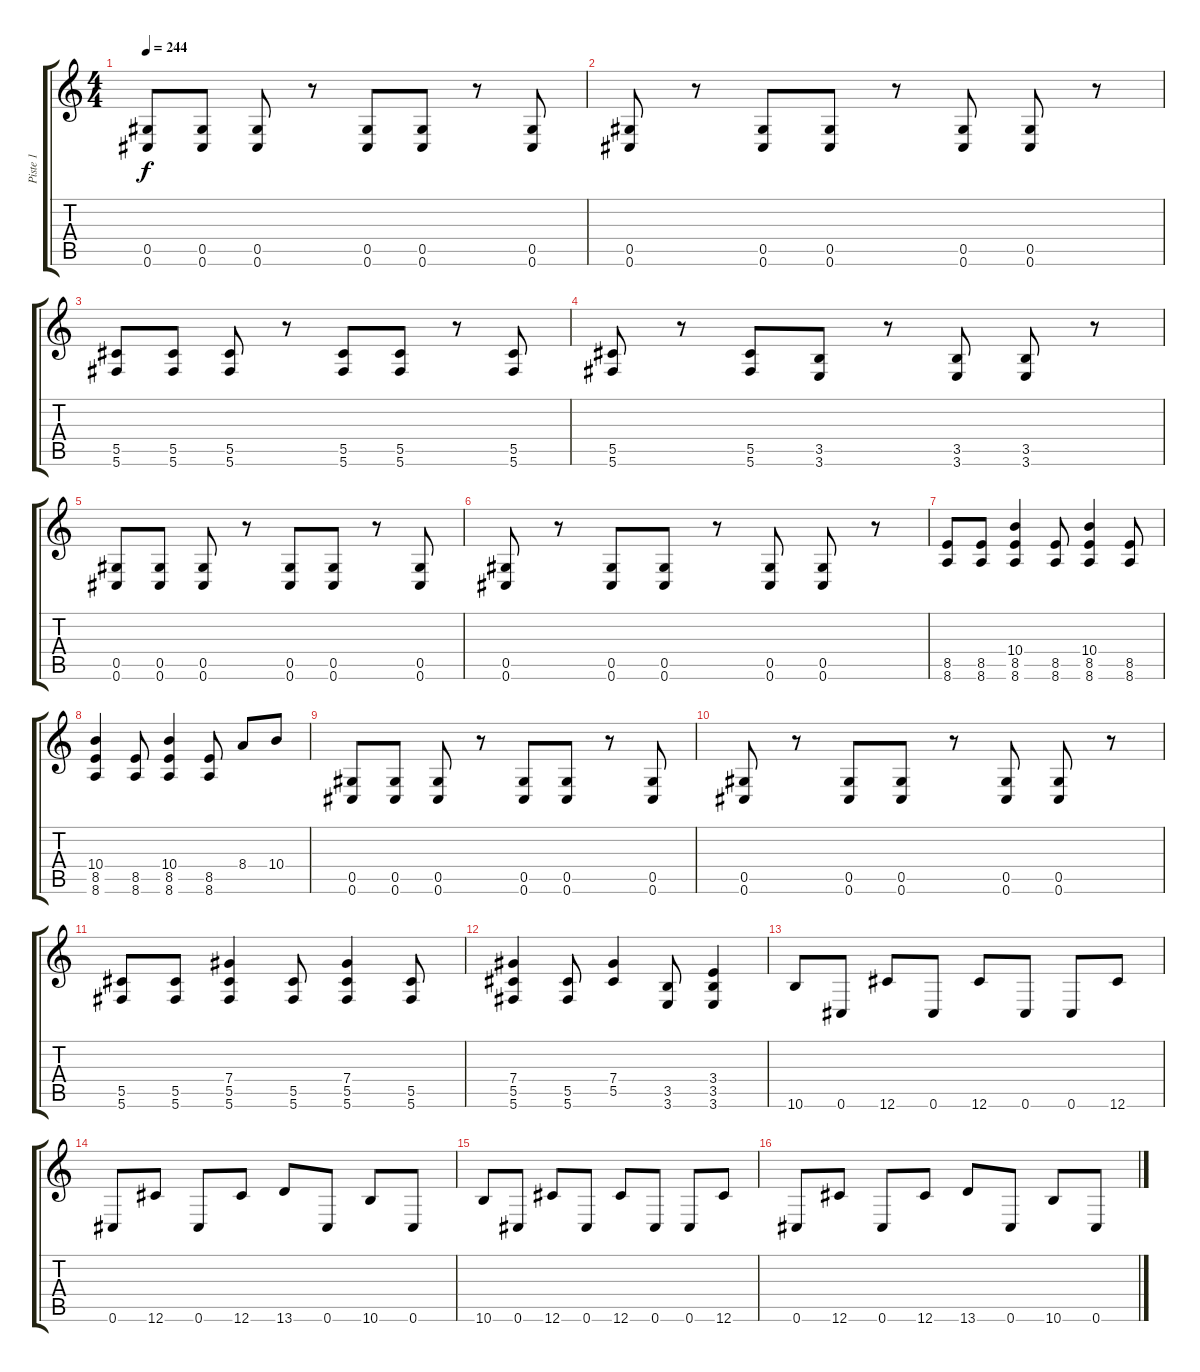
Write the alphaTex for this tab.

\track ("Piste 1" "Piste 1") {instrument distortionguitar}
\staff {score tabs}
\tuning (Eb4 Bb3 Gb3 Db3 Ab2 Db2) {hide}
\ts (4 4)
\tempo 244
\clef g2
\ks c
(0.5 0.6).8{dy f} (0.5 0.6).8 (0.5 0.6).8 r.8 (0.5 0.6).8 (0.5 0.6).8 r.8 (0.5 0.6).8 |
(0.5 0.6).8 r.8 (0.5 0.6).8 (0.5 0.6).8 r.8 (0.5 0.6).8 (0.5 0.6).8 r.8 |
(5.5 5.6).8 (5.5 5.6).8 (5.5 5.6).8 r.8 (5.5 5.6).8 (5.5 5.6).8 r.8 (5.5 5.6).8 |
(5.5 5.6).8 r.8 (5.5 5.6).8 (3.5 3.6).8 r.8 (3.5 3.6).8 (3.5 3.6).8 r.8 |
(0.5 0.6).8 (0.5 0.6).8 (0.5 0.6).8 r.8 (0.5 0.6).8 (0.5 0.6).8 r.8 (0.5 0.6).8 |
(0.5 0.6).8 r.8 (0.5 0.6).8 (0.5 0.6).8 r.8 (0.5 0.6).8 (0.5 0.6).8 r.8 |
(8.5 8.6).8 (8.5 8.6).8 (10.4 8.5 8.6).4 (8.5 8.6).8 (10.4 8.5 8.6).4 (8.5 8.6).8 |
(10.4 8.5 8.6).4 (8.5 8.6).8 (10.4 8.5 8.6).4 (8.5 8.6).8 8.4.8 10.4.8 |
(0.5 0.6).8 (0.5 0.6).8 (0.5 0.6).8 r.8 (0.5 0.6).8 (0.5 0.6).8 r.8 (0.5 0.6).8 |
(0.5 0.6).8 r.8 (0.5 0.6).8 (0.5 0.6).8 r.8 (0.5 0.6).8 (0.5 0.6).8 r.8 |
(5.5 5.6).8 (5.5 5.6).8 (7.4 5.5 5.6).4 (5.5 5.6).8 (7.4 5.5 5.6).4 (5.5 5.6).8 |
(7.4 5.5 5.6).4 (5.5 5.6).8 (7.4 5.5).4 (3.5 3.6).8 (3.4 3.5 3.6).4 |
10.6.8 0.6.8 12.6.8 0.6.8 12.6.8 0.6.8 0.6.8 12.6.8 |
0.6.8 12.6.8 0.6.8 12.6.8 13.6.8 0.6.8 10.6.8 0.6.8 |
10.6.8 0.6.8 12.6.8 0.6.8 12.6.8 0.6.8 0.6.8 12.6.8 |
0.6.8 12.6.8 0.6.8 12.6.8 13.6.8 0.6.8 10.6.8 0.6.8
